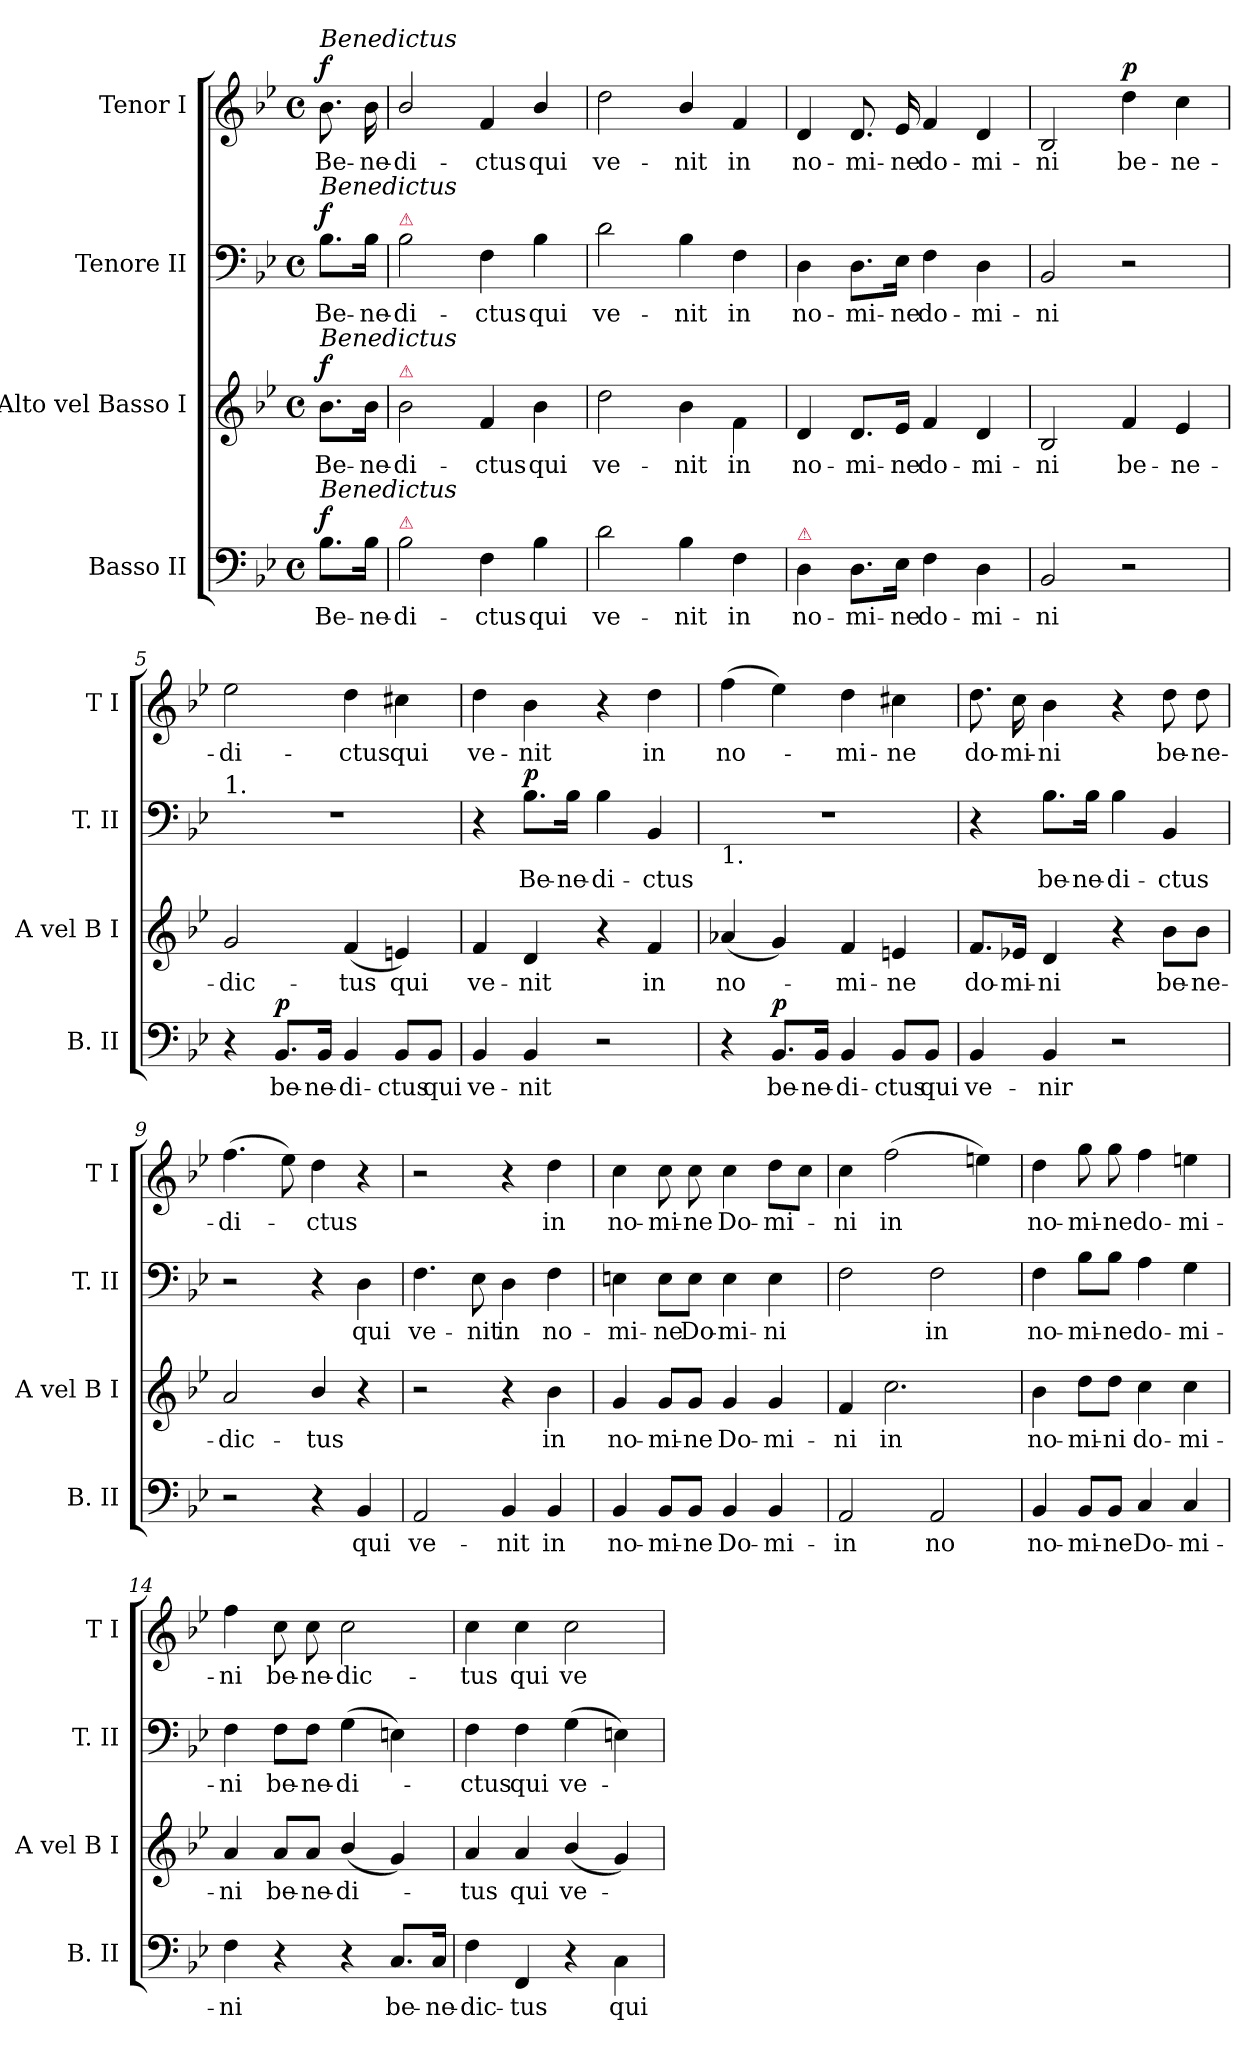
**kern	**text	**dynam	**kern	**text	**dynam	**kern	**text	**dynam	**kern	**text	**dynam
*part4	*part4	*part4	*part3	*part3	*part3	*part2	*part2	*part2	*part1	*part1	*part1
*staff4	*staff4	*staff4	*staff3	*staff3	*staff3	*staff2	*staff2	*staff2	*staff1	*staff1	*staff1
*I"Basso II	*	*	*I"Alto vel Basso I	*	*	*I"Tenore II	*	*	*I"Tenor I	*	*
*I'B. II	*	*	*I'A vel B I	*	*	*I'T. II	*	*	*I'T I	*	*
*clefF4	*	*	*clefG2	*	*	*clefF4	*	*	*clefG2	*	*
*	*	*	*ITrd7c12	*	*	*	*	*	*ITrd7c12	*	*
*k[b-e-]	*	*	*k[b-e-]	*	*	*k[b-e-]	*	*	*k[b-e-]	*	*
*B-:	*	*	*B-:	*	*	*B-:	*	*	*B-:	*	*
*M4/4	*	*	*M4/4	*	*	*M4/4	*	*	*M4/4	*	*
*met(c)	*	*	*met(c)	*	*	*met(c)	*	*	*met(c)	*	*
=	=	=	=	=	=	=	=	=	=	=	=
!	!	!	!	!	!	!	!	!	!LO:TX:a:i:t=Benedictus	!	!
!	!	!	!	!	!	!LO:TX:a:i:t=Benedictus	!	!	!	!	!
!	!	!	!LO:TX:a:i:t=Benedictus	!	!	!	!	!	!	!	!
!LO:TX:a:i:t=Benedictus	!	!	!	!	!	!	!	!	!	!	!
!	!	!LO:DY:b	!	!	!LO:DY:a	!	!	!LO:DY:a	!	!	!LO:DY:a
8.B-\L	Be-	f	8.B-\L	Be-	f	8.B-\L	Be-	f	8.B-\	Be-	f
16B-\Jk	-ne-	.	16B-\Jk	-ne-	.	16B-\Jk	-ne-	.	16B-\	-ne-	.
=1	=1	=1	=1	=1	=1	=1	=1	=1	=1	=1	=1
!	!	!	!	!	!	!LO:TX:a:color=crimson:t=⚠	!	!	!	!	!
!	!	!	!LO:TX:a:color=crimson:t=⚠	!	!	!	!	!	!	!	!
!LO:TX:a:color=crimson:t=⚠	!	!	!	!	!	!	!	!	!	!	!
2B-\	-di-	.	2B-\	-di-	.	2B-\	-di-	.	2B-/	-di-	.
4F\	-ctus	.	4F/	-ctus	.	4F\	-ctus	.	4F/	-ctus	.
4B-\	qui	.	4B-\	qui	.	4B-\	qui	.	4B-/	qui	.
=2	=2	=2	=2	=2	=2	=2	=2	=2	=2	=2	=2
2d\	ve-	.	2d\	ve-	.	2d\	ve-	.	2d\	ve-	.
4B-\	-nit	.	4B-\	-nit	.	4B-\	-nit	.	4B-/	-nit	.
4F\	in	.	4F\	in	.	4F\	in	.	4F/	in	.
=3	=3	=3	=3	=3	=3	=3	=3	=3	=3	=3	=3
!LO:TX:a:color=crimson:t=⚠	!	!	!	!	!	!	!	!	!	!	!
4D\	no-	.	4D/	no-	.	4D\	no-	.	4D/	no-	.
8.D\L	-mi-	.	8.D/L	-mi-	.	8.D\L	-mi-	.	8.D/	-mi-	.
16E-\Jk	-ne	.	16E-/Jk	-ne	.	16E-\Jk	-ne	.	16E-/	-ne	.
4F\	do-	.	4F/	do-	.	4F\	do-	.	4F/	do-	.
4D\	-mi-	.	4D/	-mi-	.	4D\	-mi-	.	4D/	-mi-	.
=4	=4	=4	=4	=4	=4	=4	=4	=4	=4	=4	=4
2BB-/	-ni	.	2BB-/	-ni	.	2BB-/	-ni	.	2BB-/	-ni	.
!	!	!	!	!	!LO:DY:a	!	!	!	!	!	!LO:DY:a
2r	.	.	4F/	be-	po.	2r	.	.	4d\	be-	p
.	.	.	4E-/	-ne-	.	.	.	.	4c\	-ne-	.
=5	=5	=5	=5	=5	=5	=5	=5	=5	=5	=5	=5
!	!	!	!	!	!	!LO:TX:a:t=1.	!	!	!	!	!
4r	.	.	2G/	-dic-	.	1r	.	.	2e-\	-di-	.
!	!	!LO:DY:b	!	!	!	!	!	!	!	!	!
8.BB-/L	be-	p	.	.	.	.	.	.	.	.	.
16BB-/Jk	-ne-	.	.	.	.	.	.	.	.	.	.
4BB-/	-di-	.	(4F/	-tus	.	.	.	.	4d\	-ctus	.
8BB-/L	-ctus	.	4En/)	qui	.	.	.	.	4c#X\	qui	.
8BB-/J	qui	.	.	.	.	.	.	.	.	.	.
=6	=6	=6	=6	=6	=6	=6	=6	=6	=6	=6	=6
4BB-/	ve-	.	4F/	ve-	.	4r	.	.	4d\	ve-	.
!	!	!	!	!	!	!	!	!LO:DY:b	!	!	!
4BB-/	-nit	.	4D/	-nit	.	8.B-\L	Be-	p	4B-\	-nit	.
.	.	.	.	.	.	16B-\Jk	-ne-	.	.	.	.
2r	.	.	4r	.	.	4B-\	-di-	.	4r	.	.
.	.	.	4F/	in	.	4BB-/	-ctus	.	4d\	in	.
=7	=7	=7	=7	=7	=7	=7	=7	=7	=7	=7	=7
!	!	!	!	!	!	!LO:TX:b:t=1.	!	!	!	!	!
4r	.	.	(4A-X/	no-	.	1r	.	.	(<4f\	no-	.
!	!	!LO:DY:b	!	!	!	!	!	!	!	!	!
8.BB-/L	be-	p	4G/)	.	.	.	.	.	4e-\)	.	.
16BB-/Jk	-ne-	.	.	.	.	.	.	.	.	.	.
4BB-/	-di-	.	4F/	-mi-	.	.	.	.	4d\	-mi-	.
8BB-/L	-ctus	.	4En/	-ne	.	.	.	.	4c#X\	-ne	.
8BB-/J	qui	.	.	.	.	.	.	.	.	.	.
=8	=8	=8	=8	=8	=8	=8	=8	=8	=8	=8	=8
4BB-/	ve-	.	8.F/L	do-	.	4r	.	.	8.d\	do-	.
.	.	.	16E-X/Jk	-mi-	.	.	.	.	16c\	-mi-	.
4BB-/	-nir	.	4D/	-ni	.	8.B-\L	be-	.	4B-\	-ni	.
.	.	.	.	.	.	16B-\Jk	-ne-	.	.	.	.
2r	.	.	4r	.	.	4B-\	-di-	.	4r	.	.
.	.	.	8B-\L	be-	.	4BB-/	-ctus	.	8d\	be-	.
.	.	.	8B-\J	-ne-	.	.	.	.	8d\	-ne-	.
=9	=9	=9	=9	=9	=9	=9	=9	=9	=9	=9	=9
2r	.	.	2A/	-dic-	.	2r	.	.	(<4.f\	-di-	.
.	.	.	.	.	.	.	.	.	8e-\)	.	.
4r	.	.	4B-/	-tus	.	4r	.	.	4d\	-ctus	.
4BB-/	qui	.	4r	.	.	4D\	qui	.	4r	.	.
=10	=10	=10	=10	=10	=10	=10	=10	=10	=10	=10	=10
2AA/	ve-	.	2r	.	.	4.F\	ve-	.	2r	.	.
.	.	.	.	.	.	8E-\	-nit	.	.	.	.
4BB-/	-nit	.	4r	.	.	4D\	in	.	4r	.	.
4BB-/	in	.	4B-\	in	.	4F\	no-	.	4d\	in	.
=11	=11	=11	=11	=11	=11	=11	=11	=11	=11	=11	=11
4BB-/	no-	.	4G/	no-	.	4En\	-mi-	.	4c\	no-	.
8BB-/L	-mi-	.	8G/L	-mi-	.	8E\L	-ne	.	8c\	-mi-	.
8BB-/J	-ne	.	8G/J	-ne	.	8E\J	Do-	.	8c\	-ne	.
4BB-/	Do-	.	4G/	Do-	.	4E\	-mi-	.	4c\	Do-	.
4BB-/	-mi-	.	4G/	-mi-	.	4E\	-ni	.	8d\L	-mi-	.
.	.	.	.	.	.	.	.	.	8c\J	.	.
=12	=12	=12	=12	=12	=12	=12	=12	=12	=12	=12	=12
2AA/	in	.	4F/	-ni	.	2F\	.	.	4c\	-ni	.
.	.	.	2.c\	in	.	.	.	.	(2f\	in	.
2AA/	no	.	.	.	.	2F\	in	.	.	.	.
.	.	.	.	.	.	.	.	.	4en\)	.	.
=13	=13	=13	=13	=13	=13	=13	=13	=13	=13	=13	=13
4BB-/	no-	.	4B-\	no-	.	4F\	no-	.	4d\	no-	.
8BB-/L	-mi-	.	8d\L	-mi-	.	8B-\L	-mi-	.	8g\	-mi-	.
8BB-/J	-ne	.	8d\J	-ni	.	8B-\J	-ne	.	8g\	-ne	.
4C/	Do-	.	4c\	do-	.	4A\	do-	.	4f\	do-	.
4C/	-mi-	.	4c\	-mi-	.	4G\	-mi-	.	4en\	-mi-	.
=14	=14	=14	=14	=14	=14	=14	=14	=14	=14	=14	=14
4F\	-ni	.	4A/	-ni	.	4F\	-ni	.	4f\	-ni	.
4r	.	.	8A/L	be-	.	8F\L	be-	.	8c\	be-	.
.	.	.	8A/J	-ne-	.	8F\J	-ne-	.	8c\	-ne-	.
4r	.	.	(>4B-/	-di-	.	(4G\	-di-	.	2c\	-dic-	.
8.C/L	be-	.	4G/)	.	.	4En\)	.	.	.	.	.
16C/Jk	-ne-	.	.	.	.	.	.	.	.	.	.
=15	=15	=15	=15	=15	=15	=15	=15	=15	=15	=15	=15
4F\	-dic-	.	4A/	-tus	.	4F\	-ctus	.	4c\	-tus	.
4FF/	-tus	.	4A/	qui	.	4F\	qui	.	4c\	qui	.
4r	.	.	(>4B-/	ve-	.	(4G\	ve-	.	2c\	ve-	.
4C\	qui	.	4G/)	.	.	4En\)	.	.	.	.	.
=	=	=	=	=	=	=	=	=	=	=	=
*-	*-	*-	*-	*-	*-	*-	*-	*-	*-	*-	*-
